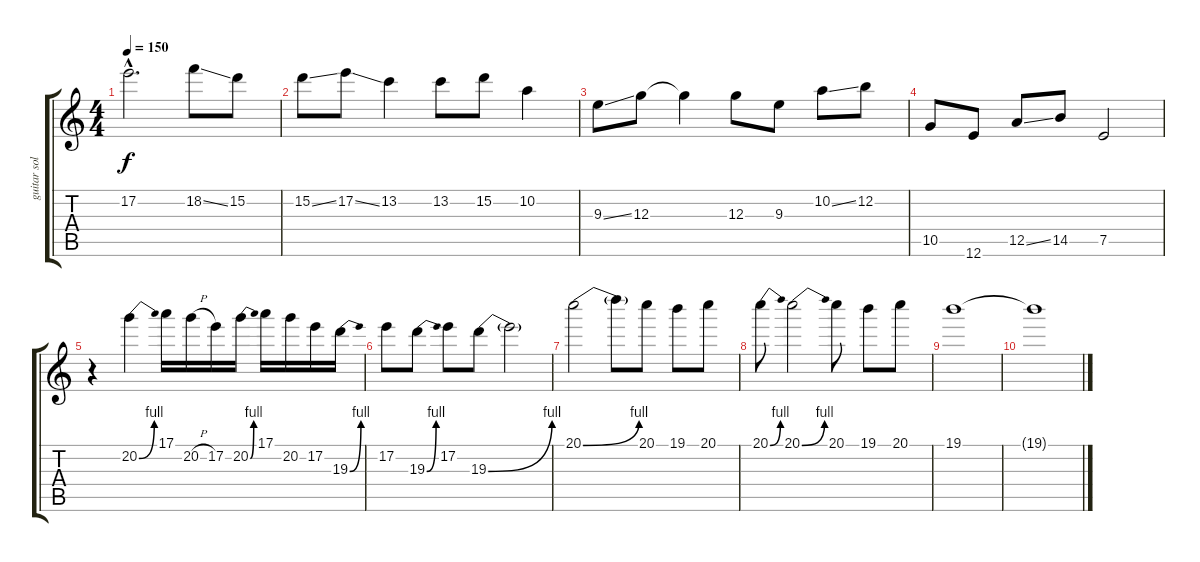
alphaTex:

\track ("guitar solo" "guitar sol") {instrument distortionguitar}
\staff {score tabs}
\tuning (E4 B3 G3 D3 A2 E2) {hide}
\ts (4 4)
\tempo 150
\clef g2
\ks c
17.2{hac}.2{d dy f} 18.2{ss}.8 15.2.8 |
15.2{ss}.8 17.2{ss}.8 13.2.4 13.2.8 15.2.8 10.2.4 |
9.3{ss}.8 12.3.8 12.3{t}.4 12.3.8 9.3.8 10.2{ss}.8 12.2.8 |
10.5.8 12.6.8 12.5{ss}.8 14.5.8 7.5.2 |
r.4 20.2{be (bend 0 0 60 4)}.4 17.1.16 20.2{h}.16 17.2.16 20.2{be (bend 0 0 60 4)}.16 17.1.16 20.2.16 17.2.16 19.3{be (bend 0 0 60 4)}.16 |
17.2.8 19.3{be (bend 0 0 60 4)}.8 17.2.8 19.3{be (bend 0 0 60 4)}.8 19.3{t}.2 |
20.1{be (bend 0 0 60 4)}.2 20.1{t}.8 20.1.8 19.1.8 20.1.8 |
20.1{be (bend 0 0 60 4)}.8 20.1{be (bend 0 0 60 4)}.2 20.1.8 19.1.8 20.1.8 |
19.1.1 |
19.1{t}.1
